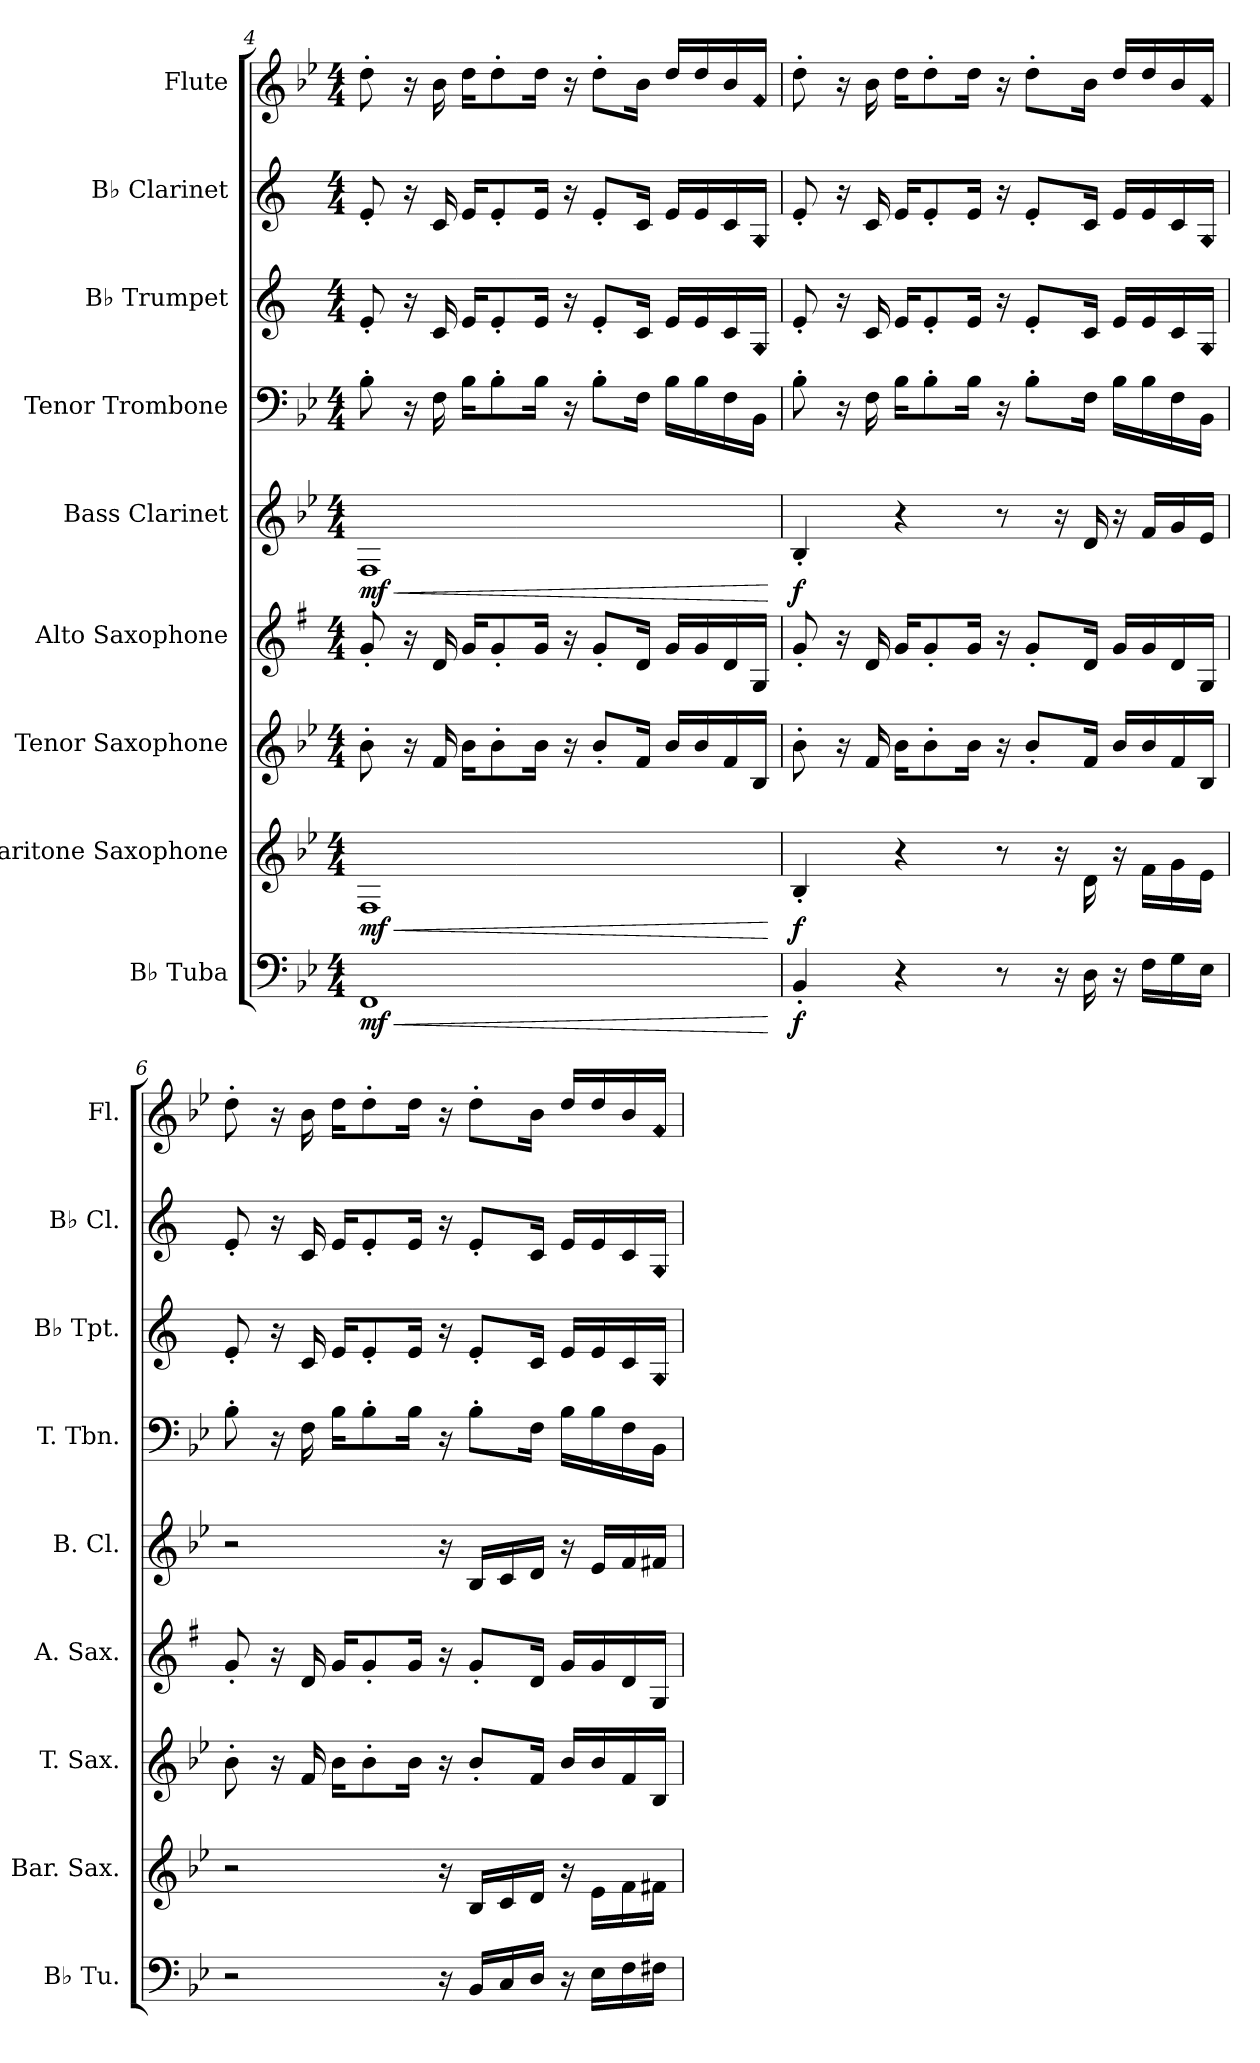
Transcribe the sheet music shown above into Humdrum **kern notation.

**kern	**dynam	**kern	**dynam	**kern	**kern	**kern	**dynam	**kern	**kern	**kern	**kern
*part9	*part9	*part8	*part8	*part7	*part6	*part5	*part5	*part4	*part3	*part2	*part1
*staff9	*staff9	*staff8	*staff8	*staff7	*staff6	*staff5	*staff5	*staff4	*staff3	*staff2	*staff1
*I"B♭ Tuba	*	*I"Baritone Saxophone	*	*I"Tenor Saxophone	*I"Alto Saxophone	*I"Bass Clarinet	*	*I"Tenor Trombone	*I"B♭ Trumpet	*I"B♭ Clarinet	*I"Flute
*I'B♭ Tu.	*	*I'Bar. Sax.	*	*I'T. Sax.	*I'A. Sax.	*I'B. Cl.	*	*I'T. Tbn.	*I'B♭ Tpt.	*I'B♭ Cl.	*I'Fl.
*clefF4	*	*clefG2	*	*clefG2	*clefG2	*clefG2	*	*clefF4	*clefG2	*clefG2	*clefG2
*	*	*ITrd12c21	*	*ITrd8c14	*ITrd5c9	*ITrd8c14	*	*	*ITrd1c2	*ITrd1c2	*
*k[b-e-]	*	*k[b-e-]	*	*k[b-e-]	*k[b-e-]	*k[b-e-]	*	*k[b-e-]	*k[b-e-]	*k[b-e-]	*k[b-e-]
*M4/4	*	*M4/4	*	*M4/4	*M4/4	*M4/4	*	*M4/4	*M4/4	*M4/4	*M4/4
=4	=4	=4	=4	=4	=4	=4	=4	=4	=4	=4	=4
!	!LO:HP:b	!	!LO:HP:b	!	!	!	!LO:HP:b	!	!	!	!
!	!LO:DY:n=1:b	!	!LO:DY:n=1:b	!	!	!	!LO:DY:n=1:b	!	!	!	!
1FF	< mf	1FF	< mf	8B-'\	8B-'/	1FF	< mf	8B-'\	8d'/	8d'/	8dd'\
.	.	.	.	16r	16r	.	.	16r	16r	16r	16r
.	.	.	.	16F/	16F/	.	.	16F\	16B-/	16B-/	16b-\
.	.	.	.	16B-\KL	16B-/KL	.	.	16B-\KL	16d/KL	16d/KL	16dd\KL
.	.	.	.	8B-'\	8B-'/	.	.	8B-'\	8d'/	8d'/	8dd'\
.	.	.	.	16B-\Jk	16B-/Jk	.	.	16B-\Jk	16d/Jk	16d/Jk	16dd\Jk
.	.	.	.	16r	16r	.	.	16r	16r	16r	16r
.	.	.	.	8B-'/L	8B-'/L	.	.	8B-'\L	8d'/L	8d'/L	8dd'\L
.	.	.	.	16F/Jk	16F/Jk	.	.	16F\Jk	16B-/Jk	16B-/Jk	16b-\Jk
.	.	.	.	16B-/LL	16B-/LL	.	.	16B-\LL	16d/LL	16d/LL	16dd/LL
.	.	.	.	16B-/	16B-/	.	.	16B-\	16d/	16d/	16dd/
.	.	.	.	16F/	16F/	.	.	16F\	16B-/	16B-/	16b-/
!	!	!	!	!	!	!	!	!	!LO:N:head=diamond	!LO:N:head=diamond	!LO:N:head=diamond
.	.	.	.	16BB-/JJ	16BB-/JJ	.	.	16BB-\JJ	16F/JJ	16F/JJ	16f/JJ
.	[	.	[	.	.	.	[	.	.	.	.
!!LO:PB:g=z
=5	=5	=5	=5	=5	=5	=5	=5	=5	=5	=5	=5
!	!LO:DY:b	!	!LO:DY:b	!	!	!	!LO:DY:b	!	!	!	!
4BB-'/	f	4BB-'/	f	8B-'\	8B-'/	4BB-'/	f	8B-'\	8d'/	8d'/	8dd'\
.	.	.	.	16r	16r	.	.	16r	16r	16r	16r
.	.	.	.	16F/	16F/	.	.	16F\	16B-/	16B-/	16b-\
4r	.	4r	.	16B-\KL	16B-/KL	4r	.	16B-\KL	16d/KL	16d/KL	16dd\KL
.	.	.	.	8B-'\	8B-'/	.	.	8B-'\	8d'/	8d'/	8dd'\
.	.	.	.	16B-\Jk	16B-/Jk	.	.	16B-\Jk	16d/Jk	16d/Jk	16dd\Jk
8r	.	8r	.	16r	16r	8r	.	16r	16r	16r	16r
.	.	.	.	8B-'/L	8B-'/L	.	.	8B-'\L	8d'/L	8d'/L	8dd'\L
16r	.	16r	.	.	.	16r	.	.	.	.	.
16D\	.	16D\	.	16F/Jk	16F/Jk	16D/	.	16F\Jk	16B-/Jk	16B-/Jk	16b-\Jk
16r	.	16r	.	16B-/LL	16B-/LL	16r	.	16B-\LL	16d/LL	16d/LL	16dd/LL
16F\LL	.	16F\LL	.	16B-/	16B-/	16F/LL	.	16B-\	16d/	16d/	16dd/
16G\	.	16G\	.	16F/	16F/	16G/	.	16F\	16B-/	16B-/	16b-/
!	!	!	!	!	!	!	!	!	!LO:N:head=diamond	!LO:N:head=diamond	!LO:N:head=diamond
16E-\JJ	.	16E-\JJ	.	16BB-/JJ	16BB-/JJ	16E-/JJ	.	16BB-\JJ	16F/JJ	16F/JJ	16f/JJ
=6	=6	=6	=6	=6	=6	=6	=6	=6	=6	=6	=6
2r	.	2r	.	8B-'\	8B-'/	2r	.	8B-'\	8d'/	8d'/	8dd'\
.	.	.	.	16r	16r	.	.	16r	16r	16r	16r
.	.	.	.	16F/	16F/	.	.	16F\	16B-/	16B-/	16b-\
.	.	.	.	16B-\KL	16B-/KL	.	.	16B-\KL	16d/KL	16d/KL	16dd\KL
.	.	.	.	8B-'\	8B-'/	.	.	8B-'\	8d'/	8d'/	8dd'\
.	.	.	.	16B-\Jk	16B-/Jk	.	.	16B-\Jk	16d/Jk	16d/Jk	16dd\Jk
16r	.	16r	.	16r	16r	16r	.	16r	16r	16r	16r
16BB-/LL	.	16BB-/LL	.	8B-'/L	8B-'/L	16BB-/LL	.	8B-'\L	8d'/L	8d'/L	8dd'\L
16C/	.	16C/	.	.	.	16C/	.	.	.	.	.
16D/JJ	.	16D/JJ	.	16F/Jk	16F/Jk	16D/JJ	.	16F\Jk	16B-/Jk	16B-/Jk	16b-\Jk
16r	.	16r	.	16B-/LL	16B-/LL	16r	.	16B-\LL	16d/LL	16d/LL	16dd/LL
16E-\LL	.	16E-\LL	.	16B-/	16B-/	16E-/LL	.	16B-\	16d/	16d/	16dd/
16F\	.	16F\	.	16F/	16F/	16F/	.	16F\	16B-/	16B-/	16b-/
!	!	!	!	!	!	!	!	!	!LO:N:head=diamond	!LO:N:head=diamond	!LO:N:head=diamond
16F#X\JJ	.	16F#X\JJ	.	16BB-/JJ	16BB-/JJ	16F#X/JJ	.	16BB-\JJ	16F/JJ	16F/JJ	16f/JJ
=	=	=	=	=	=	=	=	=	=	=	=
*-	*-	*-	*-	*-	*-	*-	*-	*-	*-	*-	*-
